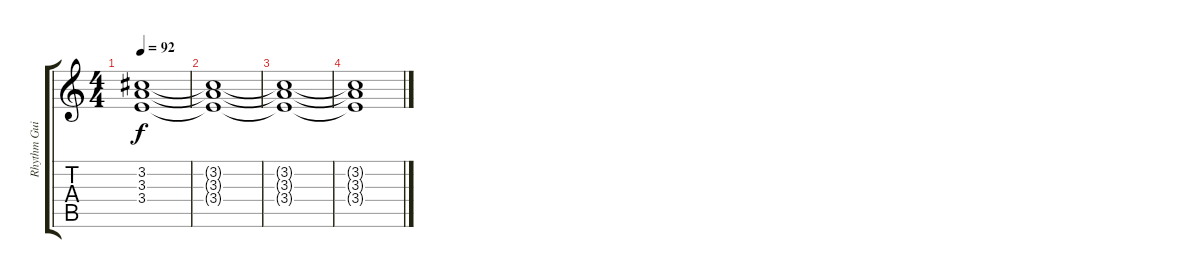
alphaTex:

\track ("Rhythm Guitar 2" "Rhythm Gui") {instrument distortionguitar}
\staff {score tabs}
\tuning (Eb4 Bb3 Gb3 Db3 Ab2 Eb2) {hide}
\ts (4 4)
\tempo 92
\clef g2
\ks c
(3.2 3.3 3.4).1{dy f} |
(3.2{t} 3.3{t} 3.4{t}).1 |
(3.2{t} 3.3{t} 3.4{t}).1 |
(3.2{t} 3.3{t} 3.4{t}).1
